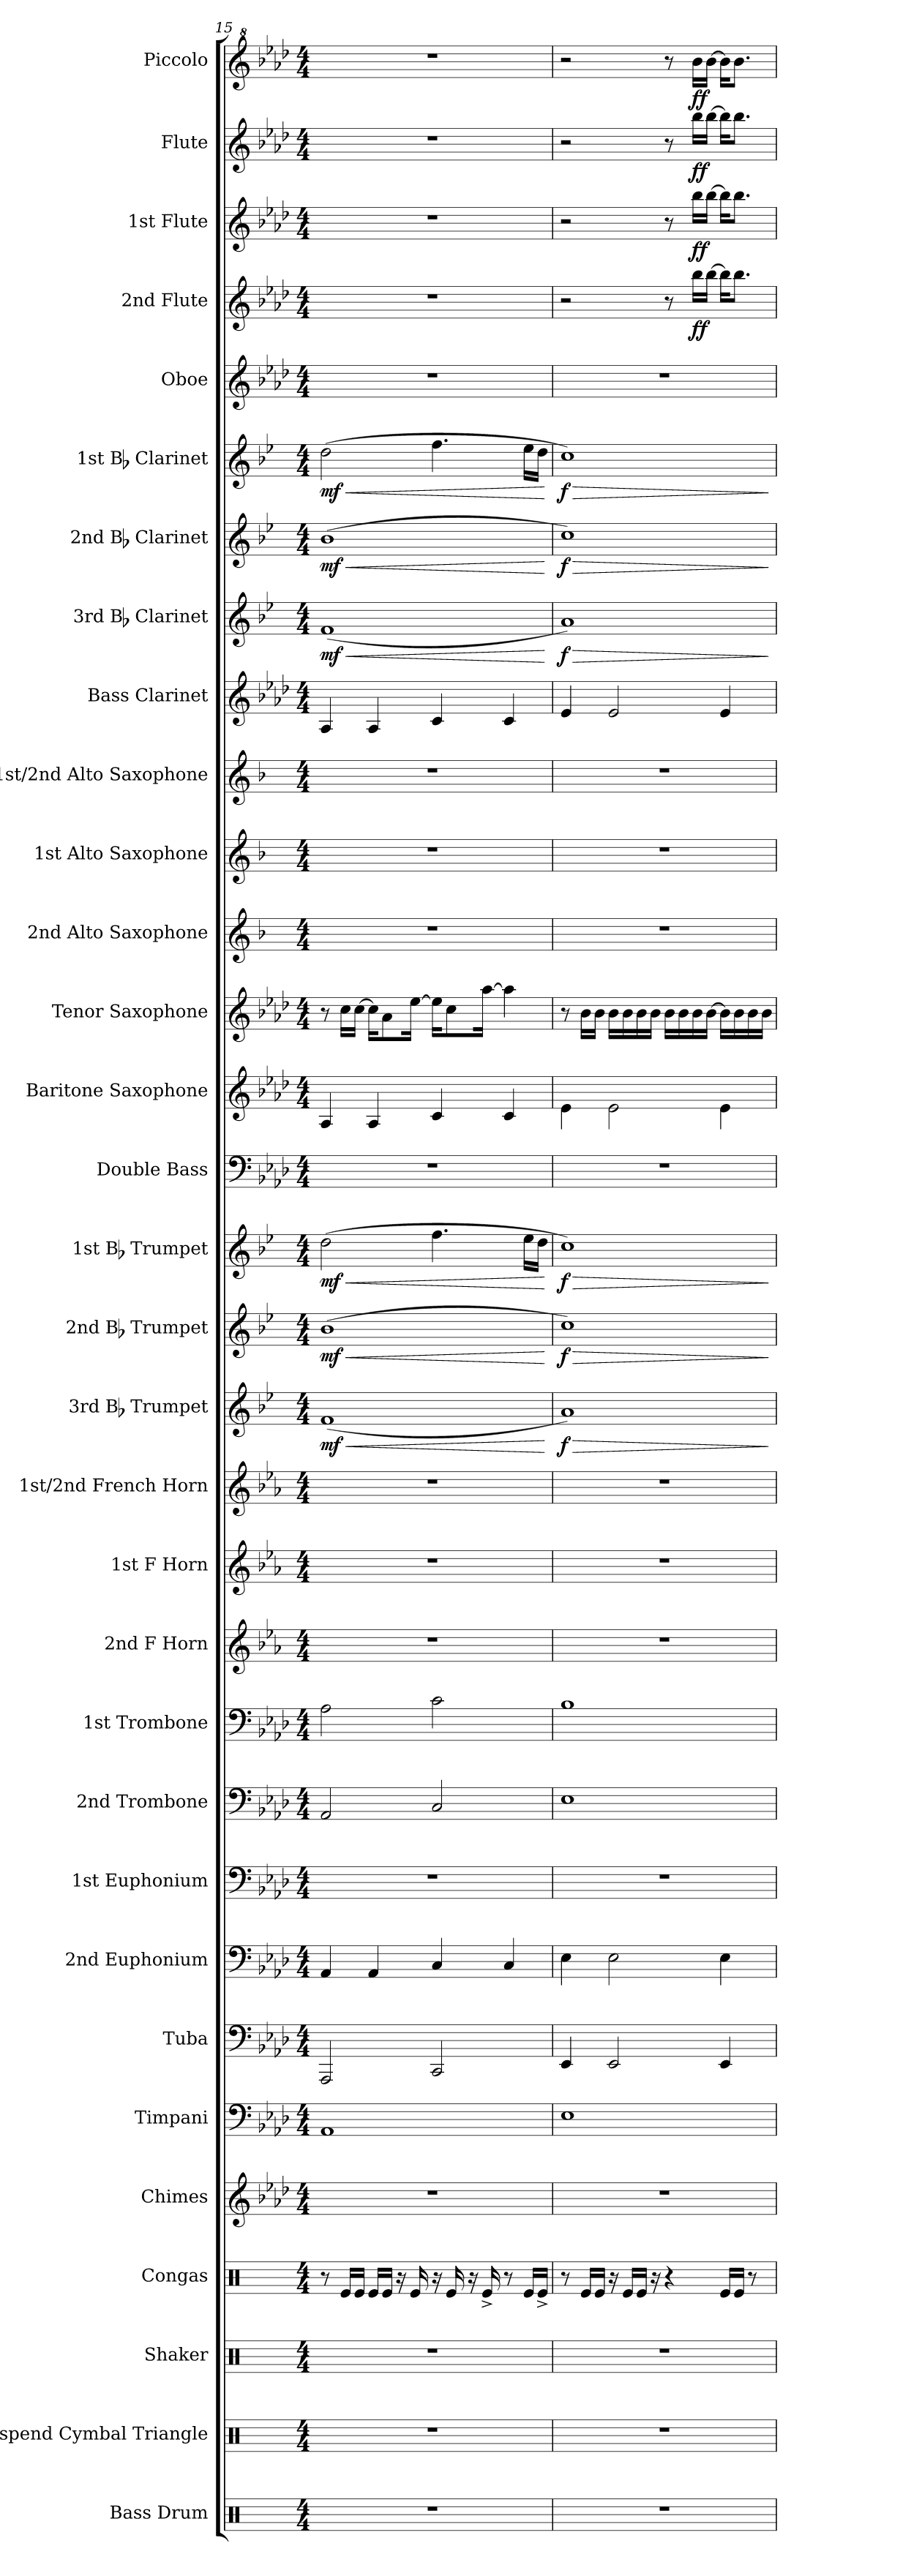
**kern	**kern	**kern	**kern	**kern	**kern	**kern	**kern	**kern	**kern	**kern	**kern	**kern	**kern	**kern	**dynam	**kern	**dynam	**kern	**dynam	**kern	**kern	**kern	**kern	**kern	**kern	**kern	**kern	**dynam	**kern	**dynam	**kern	**dynam	**kern	**kern	**dynam	**kern	**dynam	**kern	**dynam	**kern	**dynam
*part32	*part31	*part30	*part29	*part28	*part27	*part26	*part25	*part24	*part23	*part22	*part21	*part20	*part19	*part18	*part18	*part17	*part17	*part16	*part16	*part15	*part14	*part13	*part12	*part11	*part10	*part9	*part8	*part8	*part7	*part7	*part6	*part6	*part5	*part4	*part4	*part3	*part3	*part2	*part2	*part1	*part1
*staff32	*staff31	*staff30	*staff29	*staff28	*staff27	*staff26	*staff25	*staff24	*staff23	*staff22	*staff21	*staff20	*staff19	*staff18	*staff18	*staff17	*staff17	*staff16	*staff16	*staff15	*staff14	*staff13	*staff12	*staff11	*staff10	*staff9	*staff8	*staff8	*staff7	*staff7	*staff6	*staff6	*staff5	*staff4	*staff4	*staff3	*staff3	*staff2	*staff2	*staff1	*staff1
*I"Bass Drum	*I"Suspend Cymbal Triangle	*I"Shaker	*I"Congas	*I"Chimes	*I"Timpani	*I"Tuba	*I"2nd Euphonium	*I"1st Euphonium	*I"2nd Trombone	*I"1st Trombone	*I"2nd F Horn	*I"1st F Horn	*I"1st/2nd French Horn	*I"3rd Bb Trumpet	*	*I"2nd Bb Trumpet	*	*I"1st Bb Trumpet	*	*I"Double Bass	*I"Baritone Saxophone	*I"Tenor Saxophone	*I"2nd Alto Saxophone	*I"1st Alto Saxophone	*I"1st/2nd Alto Saxophone	*I"Bass Clarinet	*I"3rd Bb Clarinet	*	*I"2nd Bb Clarinet	*	*I"1st Bb Clarinet	*	*I"Oboe	*I"2nd Flute	*	*I"1st Flute	*	*I"Flute	*	*I"Piccolo	*
*I'B. Dr.	*I'Sus.C Tri.	*I'Sh.	*I'Co.	*I'Chm.	*I'Timp.	*I'Tba.	*I'Euph. 2	*I'Euph. 1	*I'Tbn. 2	*I'Tbn. 1	*I'F Hn. 2	*I'F Hn. 1	*I'F Hn. 1/2	*I'Tpt. 3	*	*I'Tpt. 2	*	*I'Tpt. 1	*	*I'D. Bass	*I'Bar. Sax	*I'T. Sax.	*I'A. Sax. 2	*I'A. Sax. 1	*I'A. Sax. 1/2	*I'B. Cl.	*I'Cl. 3	*	*I'Cl. 2	*	*I'Cl. 1	*	*I'Ob.	*I'Fl. 2	*	*I'Fl. 1	*	*I'Fl.	*	*I'Picc.	*
*clefX	*clefX	*clefX	*clefX	*clefG2	*clefF4	*clefF4	*clefF4	*clefF4	*clefF4	*clefF4	*clefG2	*clefG2	*clefG2	*clefG2	*	*clefG2	*	*clefG2	*	*clefF4	*clefG2	*clefG2	*clefG2	*clefG2	*clefG2	*clefG2	*clefG2	*	*clefG2	*	*clefG2	*	*clefG2	*clefG2	*	*clefG2	*	*clefG2	*	*clefG^2	*
*	*	*	*	*	*	*	*	*	*	*	*ITrd4c7	*ITrd4c7	*ITrd4c7	*ITrd1c2	*	*ITrd1c2	*	*ITrd1c2	*	*ITrd7c12	*ITrd12c21	*ITrd8c14	*ITrd5c9	*ITrd5c9	*ITrd5c9	*ITrd8c14	*ITrd1c2	*	*ITrd1c2	*	*ITrd1c2	*	*	*	*	*	*	*	*	*ITrd-7c-12	*
*k[]	*k[]	*k[]	*k[]	*k[b-e-a-d-]	*k[b-e-a-d-]	*k[b-e-a-d-]	*k[b-e-a-d-]	*k[b-e-a-d-]	*k[b-e-a-d-]	*k[b-e-a-d-]	*k[b-e-a-d-]	*k[b-e-a-d-]	*k[b-e-a-d-]	*k[b-e-a-d-]	*	*k[b-e-a-d-]	*	*k[b-e-a-d-]	*	*k[b-e-a-d-]	*k[b-e-a-d-]	*k[b-e-a-d-]	*k[b-e-a-d-]	*k[b-e-a-d-]	*k[b-e-a-d-]	*k[b-e-a-d-]	*k[b-e-a-d-]	*	*k[b-e-a-d-]	*	*k[b-e-a-d-]	*	*k[b-e-a-d-]	*k[b-e-a-d-]	*	*k[b-e-a-d-]	*	*k[b-e-a-d-]	*	*k[b-e-a-d-]	*
*M4/4	*M4/4	*M4/4	*M4/4	*M4/4	*M4/4	*M4/4	*M4/4	*M4/4	*M4/4	*M4/4	*M4/4	*M4/4	*M4/4	*M4/4	*	*M4/4	*	*M4/4	*	*M4/4	*M4/4	*M4/4	*M4/4	*M4/4	*M4/4	*M4/4	*M4/4	*	*M4/4	*	*M4/4	*	*M4/4	*M4/4	*	*M4/4	*	*M4/4	*	*M4/4	*
=15	=15	=15	=15	=15	=15	=15	=15	=15	=15	=15	=15	=15	=15	=15	=15	=15	=15	=15	=15	=15	=15	=15	=15	=15	=15	=15	=15	=15	=15	=15	=15	=15	=15	=15	=15	=15	=15	=15	=15	=15	=15
!	!	!	!	!	!	!	!	!	!	!	!	!	!	!	!LO:HP:b	!	!LO:HP:b	!	!LO:HP:b	!	!	!	!	!	!	!	!	!LO:HP:b	!	!LO:HP:b	!	!LO:HP:b	!	!	!	!	!	!	!	!	!
!	!	!	!	!	!	!	!	!	!	!	!	!	!	!	!LO:DY:n=1:b	!	!LO:DY:n=1:b	!	!LO:DY:n=1:b	!	!	!	!	!	!	!	!	!LO:DY:n=1:b	!	!LO:DY:n=1:b	!	!LO:DY:n=1:b	!	!	!	!	!	!	!	!	!
1r	1r	1r	8r	1r	1AA-	2AAA-/	4AA-/	1r	2AA-/	2A-\	1r	1r	1r	(1e-	< mf	(1a-	< mf	(2cc\	< mf	1r	4AA-/	8r	1r	1r	1r	4AA-/	(1e-	< mf	(1a-	< mf	(2cc\	< mf	1r	1r	.	1r	.	1r	.	1r	.
.	.	.	16Re/LL	.	.	.	.	.	.	.	.	.	.	.	.	.	.	.	.	.	.	16c\LL	.	.	.	.	.	.	.	.	.	.	.	.	.	.	.	.	.	.	.
.	.	.	16Re/JJ	.	.	.	.	.	.	.	.	.	.	.	.	.	.	.	.	.	.	[16c\JJ	.	.	.	.	.	.	.	.	.	.	.	.	.	.	.	.	.	.	.
.	.	.	16Re/LL	.	.	.	4AA-/	.	.	.	.	.	.	.	.	.	.	.	.	.	4AA-/	16c\KL]	.	.	.	4AA-/	.	.	.	.	.	.	.	.	.	.	.	.	.	.	.
.	.	.	16Re/JJ	.	.	.	.	.	.	.	.	.	.	.	.	.	.	.	.	.	.	8A-\	.	.	.	.	.	.	.	.	.	.	.	.	.	.	.	.	.	.	.
.	.	.	16r	.	.	.	.	.	.	.	.	.	.	.	.	.	.	.	.	.	.	.	.	.	.	.	.	.	.	.	.	.	.	.	.	.	.	.	.	.	.
.	.	.	16Re/	.	.	.	.	.	.	.	.	.	.	.	.	.	.	.	.	.	.	[16e-\Jk	.	.	.	.	.	.	.	.	.	.	.	.	.	.	.	.	.	.	.
.	.	.	16r	.	.	2CC/	4C/	.	2C/	2c\	.	.	.	.	.	.	.	4.ee-\	.	.	4C/	16e-\KL]	.	.	.	4C/	.	.	.	.	4.ee-\	.	.	.	.	.	.	.	.	.	.
.	.	.	16Re/	.	.	.	.	.	.	.	.	.	.	.	.	.	.	.	.	.	.	8c\	.	.	.	.	.	.	.	.	.	.	.	.	.	.	.	.	.	.	.
.	.	.	16r	.	.	.	.	.	.	.	.	.	.	.	.	.	.	.	.	.	.	.	.	.	.	.	.	.	.	.	.	.	.	.	.	.	.	.	.	.	.
.	.	.	16Re^/	.	.	.	.	.	.	.	.	.	.	.	.	.	.	.	.	.	.	[16a-\Jk	.	.	.	.	.	.	.	.	.	.	.	.	.	.	.	.	.	.	.
.	.	.	8r	.	.	.	4C/	.	.	.	.	.	.	.	.	.	.	.	.	.	4C/	4a-\]	.	.	.	4C/	.	.	.	.	.	.	.	.	.	.	.	.	.	.	.
.	.	.	16Re/LL	.	.	.	.	.	.	.	.	.	.	.	.	.	.	16dd-\LL	.	.	.	.	.	.	.	.	.	.	.	.	16dd-\LL	.	.	.	.	.	.	.	.	.	.
.	.	.	16Re^/JJ	.	.	.	.	.	.	.	.	.	.	.	.	.	.	16cc\JJ	.	.	.	.	.	.	.	.	.	.	.	.	16cc\JJ	.	.	.	.	.	.	.	.	.	.
.	.	.	.	.	.	.	.	.	.	.	.	.	.	.	[	.	[	.	[	.	.	.	.	.	.	.	.	[	.	[	.	[	.	.	.	.	.	.	.	.	.
=16	=16	=16	=16	=16	=16	=16	=16	=16	=16	=16	=16	=16	=16	=16	=16	=16	=16	=16	=16	=16	=16	=16	=16	=16	=16	=16	=16	=16	=16	=16	=16	=16	=16	=16	=16	=16	=16	=16	=16	=16	=16
!	!	!	!	!	!	!	!	!	!	!	!	!	!	!	!LO:HP:b	!	!LO:HP:b	!	!LO:HP:b	!	!	!	!	!	!	!	!	!LO:HP:b	!	!LO:HP:b	!	!LO:HP:b	!	!	!	!	!	!	!	!	!
!	!	!	!	!	!	!	!	!	!	!	!	!	!	!	!LO:DY:n=1:b	!	!LO:DY:n=1:b	!	!LO:DY:n=1:b	!	!	!	!	!	!	!	!	!LO:DY:n=1:b	!	!LO:DY:n=1:b	!	!LO:DY:n=1:b	!	!	!	!	!	!	!	!	!
1r	1r	1r	8r	1r	1E-	4EE-/	4E-\	1r	1E-	1B-	1r	1r	1r	1g)	> f	1b-)	> f	1b-)	> f	1r	4E-\	8r	1r	1r	1r	4E-/	1g)	> f	1b-)	> f	1b-)	> f	1r	2r	.	2r	.	2r	.	2r	.
.	.	.	16Re/LL	.	.	.	.	.	.	.	.	.	.	.	.	.	.	.	.	.	.	16B-\LL	.	.	.	.	.	.	.	.	.	.	.	.	.	.	.	.	.	.	.
.	.	.	16Re/JJ	.	.	.	.	.	.	.	.	.	.	.	.	.	.	.	.	.	.	16B-\JJ	.	.	.	.	.	.	.	.	.	.	.	.	.	.	.	.	.	.	.
.	.	.	16r	.	.	2EE-/	2E-\	.	.	.	.	.	.	.	.	.	.	.	.	.	2E-\	16B-\LL	.	.	.	2E-/	.	.	.	.	.	.	.	.	.	.	.	.	.	.	.
.	.	.	16Re/LL	.	.	.	.	.	.	.	.	.	.	.	.	.	.	.	.	.	.	16B-\	.	.	.	.	.	.	.	.	.	.	.	.	.	.	.	.	.	.	.
.	.	.	16Re/JJ	.	.	.	.	.	.	.	.	.	.	.	.	.	.	.	.	.	.	16B-\	.	.	.	.	.	.	.	.	.	.	.	.	.	.	.	.	.	.	.
.	.	.	16r	.	.	.	.	.	.	.	.	.	.	.	.	.	.	.	.	.	.	16B-\JJ	.	.	.	.	.	.	.	.	.	.	.	.	.	.	.	.	.	.	.
.	.	.	4r	.	.	.	.	.	.	.	.	.	.	.	.	.	.	.	.	.	.	16B-\LL	.	.	.	.	.	.	.	.	.	.	.	8r	.	8r	.	8r	.	8r	.
.	.	.	.	.	.	.	.	.	.	.	.	.	.	.	.	.	.	.	.	.	.	16B-\	.	.	.	.	.	.	.	.	.	.	.	.	.	.	.	.	.	.	.
!	!	!	!	!	!	!	!	!	!	!	!	!	!	!	!	!	!	!	!	!	!	!	!	!	!	!	!	!	!	!	!	!	!	!	!LO:DY:b	!	!LO:DY:b	!	!LO:DY:b	!	!LO:DY:b
.	.	.	.	.	.	.	.	.	.	.	.	.	.	.	.	.	.	.	.	.	.	16B-\	.	.	.	.	.	.	.	.	.	.	.	16bb-\LL	ff	16bb-\LL	ff	16bb-\LL	ff	16bbb-\LL	ff
.	.	.	.	.	.	.	.	.	.	.	.	.	.	.	.	.	.	.	.	.	.	[16B-\JJ	.	.	.	.	.	.	.	.	.	.	.	[16bb-\JJ	.	[16bb-\JJ	.	[16bb-\JJ	.	[16bbb-\JJ	.
.	.	.	16Re/LL	.	.	4EE-/	4E-\	.	.	.	.	.	.	.	.	.	.	.	.	.	4E-\	16B-\LL]	.	.	.	4E-/	.	.	.	.	.	.	.	16bb-\KL]	.	16bb-\KL]	.	16bb-\KL]	.	16bbb-\KL]	.
.	.	.	16Re/JJ	.	.	.	.	.	.	.	.	.	.	.	.	.	.	.	.	.	.	16B-\	.	.	.	.	.	.	.	.	.	.	.	8.bb-\J	.	8.bb-\J	.	8.bb-\J	.	8.bbb-\J	.
.	.	.	8r	.	.	.	.	.	.	.	.	.	.	.	.	.	.	.	.	.	.	16B-\	.	.	.	.	.	.	.	.	.	.	.	.	.	.	.	.	.	.	.
.	.	.	.	.	.	.	.	.	.	.	.	.	.	.	.	.	.	.	.	.	.	16B-\JJ	.	.	.	.	.	.	.	.	.	.	.	.	.	.	.	.	.	.	.
.	.	.	.	.	.	.	.	.	.	.	.	.	.	.	]	.	]	.	]	.	.	.	.	.	.	.	.	]	.	]	.	]	.	.	.	.	.	.	.	.	.
=	=	=	=	=	=	=	=	=	=	=	=	=	=	=	=	=	=	=	=	=	=	=	=	=	=	=	=	=	=	=	=	=	=	=	=	=	=	=	=	=	=
*-	*-	*-	*-	*-	*-	*-	*-	*-	*-	*-	*-	*-	*-	*-	*-	*-	*-	*-	*-	*-	*-	*-	*-	*-	*-	*-	*-	*-	*-	*-	*-	*-	*-	*-	*-	*-	*-	*-	*-	*-	*-
